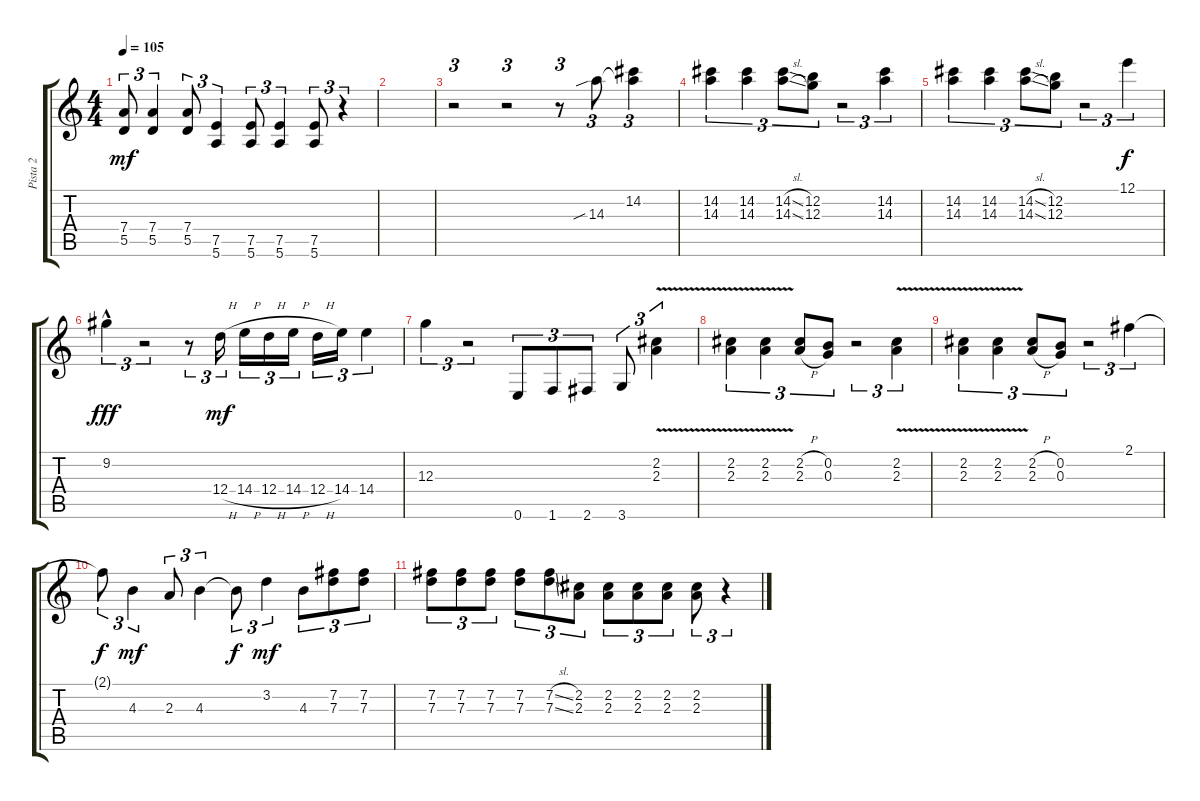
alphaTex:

\track ("Pista 2" "Pista 2") {instrument overdrivenguitar}
\staff {score tabs}
\tuning (E4 B3 G3 D3 A2 E2) {hide}
\ts (4 4)
\tempo 105
\clef g2
\ks c
(7.4 5.5).8{tu (3 2) dy mf} (7.4 5.5).4{tu (3 2)} (7.4 5.5).8{tu (3 2)} (7.5 5.6).4{tu (3 2)} (7.5 5.6).8{tu (3 2)} (7.5 5.6).4{tu (3 2)} (7.5 5.6).8{tu (3 2)} r.4{tu (3 2)} |
|
r.2{tu (3 2)} r.2{tu (3 2)} r.8{tu (3 2)} 14.3{sib}.8{tu (3 2)} (14.2 14.3{t}).4{tu (3 2)} |
(14.2 14.3).4{tu (3 2)} (14.2 14.3).4{tu (3 2)} (14.2{sl} 14.3{sl}).8{tu (3 2)} (12.2 12.3).8{tu (3 2)} r.2{tu (3 2)} (14.2 14.3).4{tu (3 2)} |
(14.2 14.3).4{tu (3 2)} (14.2 14.3).4{tu (3 2)} (14.2{sl} 14.3{sl}).8{tu (3 2)} (12.2 12.3).8{tu (3 2)} r.2{tu (3 2)} 12.1.4{tu (3 2) dy f} |
9.2{hac}.4{tu (3 2) dy fff} r.2{tu (3 2)} r.8{tu (3 2)} 12.4{h}.16{tu (3 2) dy mf beam splitsecondary} 14.4{h}.16{tu (3 2)} 12.4{h}.16{tu (3 2)} 14.4{h}.16{tu (3 2)} 12.4{h}.16{tu (3 2)} 14.4.16{tu (3 2)} 14.4.4{tu (3 2)} |
12.3.4{tu (3 2)} r.2{tu (3 2)} 0.6.8{tu (3 2)} 1.6.8{tu (3 2)} 2.6.8{tu (3 2)} 3.6.8{tu (3 2)} (2.2{v} 2.3{v}).4{tu (3 2)} |
(2.2{v} 2.3{v}).4{tu (3 2)} (2.2{v} 2.3{v}).4{tu (3 2)} (2.2{h} 2.3{h}).8{tu (3 2)} (0.2 0.3).8{tu (3 2)} r.2{tu (3 2)} (2.2{v} 2.3{v}).4{tu (3 2)} |
(2.2{v} 2.3{v}).4{tu (3 2)} (2.2{v} 2.3{v}).4{tu (3 2)} (2.2{h} 2.3{h}).8{tu (3 2)} (0.2 0.3).8{tu (3 2)} r.2{tu (3 2)} 2.1.4{tu (3 2)} |
2.1{t}.8{tu (3 2) dy f} 4.3.4{tu (3 2) dy mf} 2.3.8{tu (3 2)} 4.3.4{tu (3 2)} 4.3{t}.8{tu (3 2) dy f} 3.2.4{tu (3 2) dy mf} 4.3.8{tu (3 2)} (7.2 7.3).8{tu (3 2)} (7.2 7.3).8{tu (3 2)} |
(7.2 7.3).8{tu (3 2)} (7.2 7.3).8{tu (3 2)} (7.2 7.3).8{tu (3 2)} (7.2 7.3).8{tu (3 2)} (7.2{sl} 7.3{sl}).8{tu (3 2)} (2.2 2.3).8{tu (3 2)} (2.2 2.3).8{tu (3 2)} (2.2 2.3).8{tu (3 2)} (2.2 2.3).8{tu (3 2)} (2.2 2.3).8{tu (3 2)} r.4{tu (3 2)}
